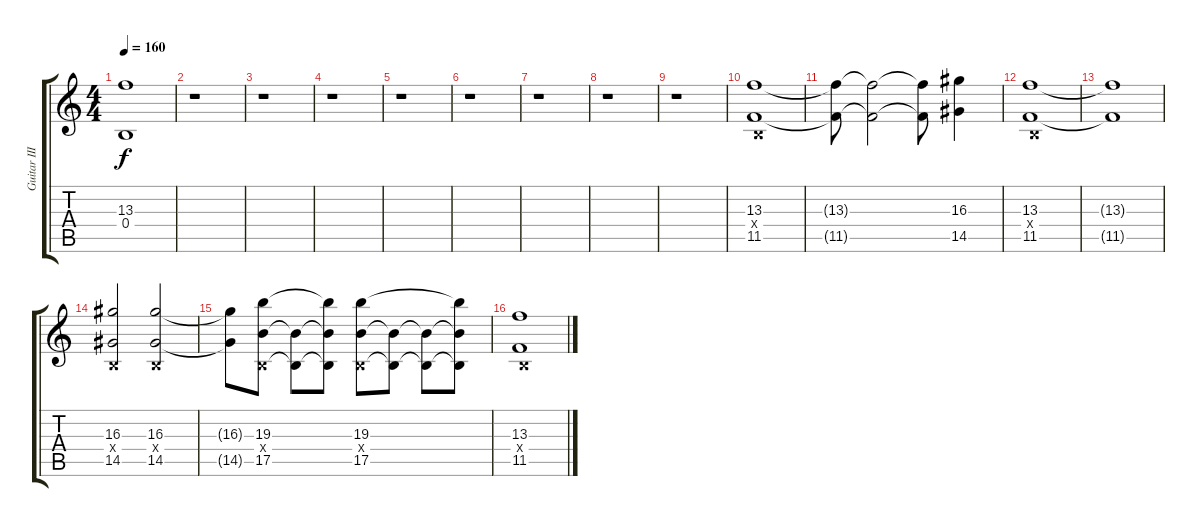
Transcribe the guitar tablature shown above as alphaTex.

\track ("Guitar III" "Guitar III") {instrument overdrivenguitar}
\staff {score tabs}
\tuning (Db4 Ab3 E3 B2 Gb2 Db2) {hide}
\ts (4 4)
\tempo 160
\clef g2
\ks c
(13.3{t} 0.4{t}).1{dy f} |
r.1 |
r.1 |
r.1 |
r.1 |
r.1 |
r.1 |
r.1 |
r.1 |
(13.3 0.4{x} 11.5).1 |
(13.3{t} 11.5{t}).8 (13.3{t} 11.5{t}).2 (13.3{t} 11.5{t}).8 (16.3 14.5).4 |
(13.3 0.4{x} 11.5).1 |
(13.3{t} 11.5{t}).1 |
(16.3 0.4{x} 14.5).2 (16.3 0.4{x} 14.5).2 |
(16.3{t} 14.5{t}).8 (19.3 0.4{x} 17.5).8 (0.4{t} 17.5{t}).8 (19.3{t} 0.4{t} 17.5{t}).8 (19.3 0.4{x} 17.5).8 (0.4{t} 17.5{t}).8 (0.4{t} 17.5{t}).8 (19.3{t} 0.4{t} 17.5{t}).8 |
(13.3 0.4{x} 11.5).1
